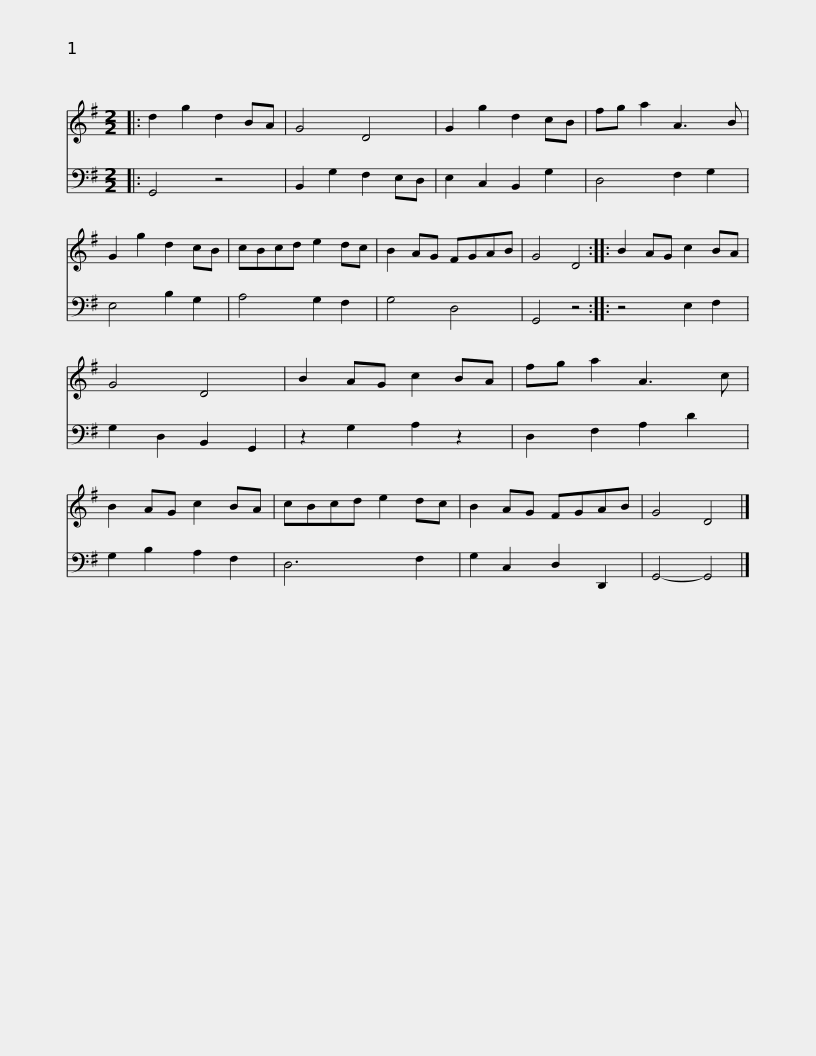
X:1
%%score 1 2
L:1/8
M:2/2
I:linebreak $
K:G
V:1 treble
V:2 bass
V:1
|: d2 g2 d2 BA | G4 D4 | G2 g2 d2 cB | fg a2 A3 B | G2 g2 d2 cB | %5
 cBcd e2 dc | B2 AG FGAB |$ G4 D4 :: B2 AG c2 BA | G4 D4 | %10
 B2 AG c2 BA | fg a2 A3 c | B2 AG c2 BA | cBcd e2 dc |$ B2 AG FGAB | %15
 G4 D4 |] %16
V:2
|: G,,4 z4 | B,,2 G,2 F,2 E,D, | E,2 C,2 B,,2 G,2 | D,4 F,2 G,2 | E,4 B,2 G,2 | %5
 A,4 G,2 F,2 | G,4 D,4 |$ G,,4 z4 :: z4 E,2 F,2 | G,2 D,2 B,,2 G,,2 | %10
 z2 G,2 A,2 z2 | D,2 F,2 A,2 D2 | G,2 B,2 A,2 F,2 | D,6 F,2 |$ G,2 C,2 D,2 D,,2 | %15
 G,,4- G,,4 |] %16
